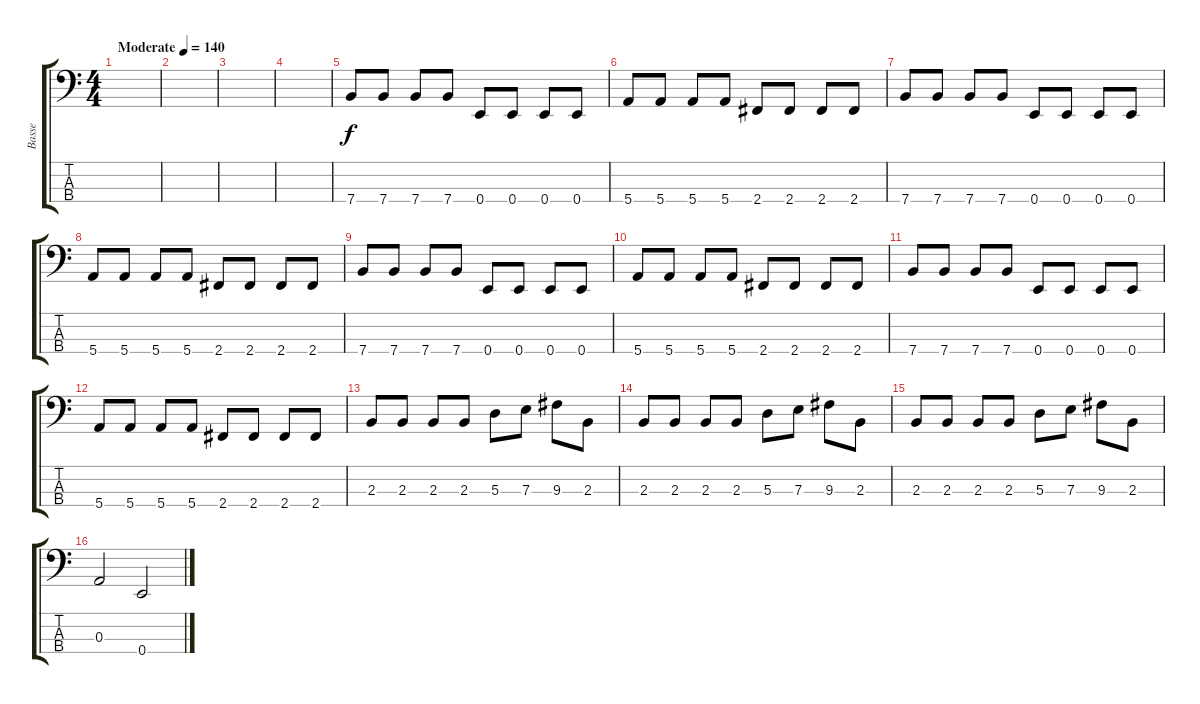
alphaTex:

\track ("Basse" "Basse") {instrument electricbassfinger}
\staff {score tabs}
\tuning (G2 D2 A1 E1) {hide}
\ts (4 4)
\tempo (140 "Moderate")
\clef f4
\ks c
|
|
|
|
7.4.8 7.4.8 7.4.8 7.4.8 0.4.8 0.4.8 0.4.8 0.4.8 |
5.4.8 5.4.8 5.4.8 5.4.8 2.4.8 2.4.8 2.4.8 2.4.8 |
7.4.8 7.4.8 7.4.8 7.4.8 0.4.8 0.4.8 0.4.8 0.4.8 |
5.4.8 5.4.8 5.4.8 5.4.8 2.4.8 2.4.8 2.4.8 2.4.8 |
7.4.8 7.4.8 7.4.8 7.4.8 0.4.8 0.4.8 0.4.8 0.4.8 |
5.4.8 5.4.8 5.4.8 5.4.8 2.4.8 2.4.8 2.4.8 2.4.8 |
7.4.8 7.4.8 7.4.8 7.4.8 0.4.8 0.4.8 0.4.8 0.4.8 |
5.4.8 5.4.8 5.4.8 5.4.8 2.4.8 2.4.8 2.4.8 2.4.8 |
2.3.8 2.3.8 2.3.8 2.3.8 5.3.8 7.3.8 9.3.8 2.3.8 |
2.3.8 2.3.8 2.3.8 2.3.8 5.3.8 7.3.8 9.3.8 2.3.8 |
2.3.8 2.3.8 2.3.8 2.3.8 5.3.8 7.3.8 9.3.8 2.3.8 |
0.3.2 0.4.2
